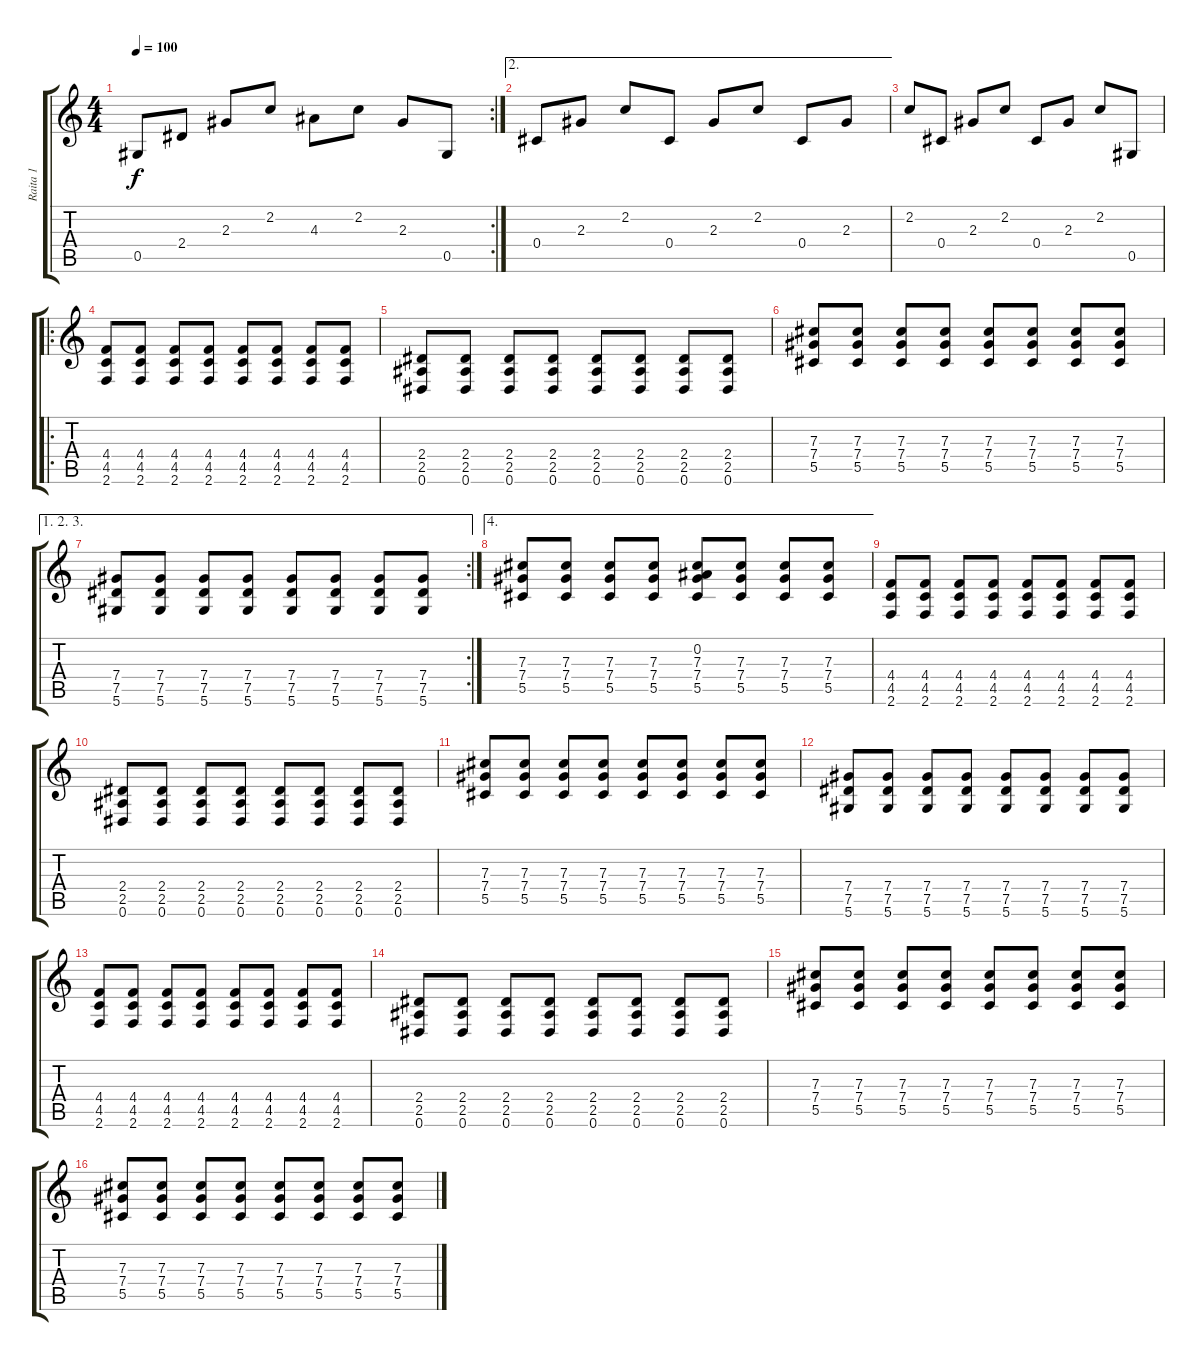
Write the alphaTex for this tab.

\track ("Raita 1" "Raita 1") {instrument electricguitarclean}
\staff {score tabs}
\tuning (Eb4 Bb3 Gb3 Db3 Ab2 Eb2) {hide}
\rc 2
\ts (4 4)
\tempo 100
\clef g2
\ks c
0.5.8{dy f} 2.4.8 2.3.8 2.2.8 4.3.8 2.2.8 2.3.8 0.5.8 |
\ae 2
0.4.8 2.3.8 2.2.8 0.4.8 2.3.8 2.2.8 0.4.8 2.3.8 |
2.2.8 0.4.8 2.3.8 2.2.8 0.4.8 2.3.8 2.2.8 0.5.8 |
\ro
(4.4 4.5 2.6).8{instrument distortionguitar} (4.4 4.5 2.6).8 (4.4 4.5 2.6).8 (4.4 4.5 2.6).8 (4.4 4.5 2.6).8 (4.4 4.5 2.6).8 (4.4 4.5 2.6).8 (4.4 4.5 2.6).8 |
(2.4 2.5 0.6).8 (2.4 2.5 0.6).8 (2.4 2.5 0.6).8 (2.4 2.5 0.6).8 (2.4 2.5 0.6).8 (2.4 2.5 0.6).8 (2.4 2.5 0.6).8 (2.4 2.5 0.6).8 |
(7.3 7.4 5.5).8 (7.3 7.4 5.5).8 (7.3 7.4 5.5).8 (7.3 7.4 5.5).8 (7.3 7.4 5.5).8 (7.3 7.4 5.5).8 (7.3 7.4 5.5).8 (7.3 7.4 5.5).8 |
\ae (1 2 3)
\rc 2
(7.4 7.5 5.6).8 (7.4 7.5 5.6).8 (7.4 7.5 5.6).8 (7.4 7.5 5.6).8 (7.4 7.5 5.6).8 (7.4 7.5 5.6).8 (7.4 7.5 5.6).8 (7.4 7.5 5.6).8 |
\ae 4
(7.3 7.4 5.5).8 (7.3 7.4 5.5).8 (7.3 7.4 5.5).8 (7.3 7.4 5.5).8 (0.2 7.3 7.4 5.5).8 (7.3 7.4 5.5).8 (7.3 7.4 5.5).8 (7.3 7.4 5.5).8 |
(4.4 4.5 2.6).8{instrument distortionguitar} (4.4 4.5 2.6).8 (4.4 4.5 2.6).8 (4.4 4.5 2.6).8 (4.4 4.5 2.6).8 (4.4 4.5 2.6).8 (4.4 4.5 2.6).8 (4.4 4.5 2.6).8 |
(2.4 2.5 0.6).8 (2.4 2.5 0.6).8 (2.4 2.5 0.6).8 (2.4 2.5 0.6).8 (2.4 2.5 0.6).8 (2.4 2.5 0.6).8 (2.4 2.5 0.6).8 (2.4 2.5 0.6).8 |
(7.3 7.4 5.5).8 (7.3 7.4 5.5).8 (7.3 7.4 5.5).8 (7.3 7.4 5.5).8 (7.3 7.4 5.5).8 (7.3 7.4 5.5).8 (7.3 7.4 5.5).8 (7.3 7.4 5.5).8 |
(7.4 7.5 5.6).8 (7.4 7.5 5.6).8 (7.4 7.5 5.6).8 (7.4 7.5 5.6).8 (7.4 7.5 5.6).8 (7.4 7.5 5.6).8 (7.4 7.5 5.6).8 (7.4 7.5 5.6).8 |
(4.4 4.5 2.6).8{instrument distortionguitar} (4.4 4.5 2.6).8 (4.4 4.5 2.6).8 (4.4 4.5 2.6).8 (4.4 4.5 2.6).8 (4.4 4.5 2.6).8 (4.4 4.5 2.6).8 (4.4 4.5 2.6).8 |
(2.4 2.5 0.6).8 (2.4 2.5 0.6).8 (2.4 2.5 0.6).8 (2.4 2.5 0.6).8 (2.4 2.5 0.6).8 (2.4 2.5 0.6).8 (2.4 2.5 0.6).8 (2.4 2.5 0.6).8 |
(7.3 7.4 5.5).8 (7.3 7.4 5.5).8 (7.3 7.4 5.5).8 (7.3 7.4 5.5).8 (7.3 7.4 5.5).8 (7.3 7.4 5.5).8 (7.3 7.4 5.5).8 (7.3 7.4 5.5).8 |
(7.3 7.4 5.5).8 (7.3 7.4 5.5).8 (7.3 7.4 5.5).8 (7.3 7.4 5.5).8 (7.3 7.4 5.5).8 (7.3 7.4 5.5).8 (7.3 7.4 5.5).8 (7.3 7.4 5.5).8
